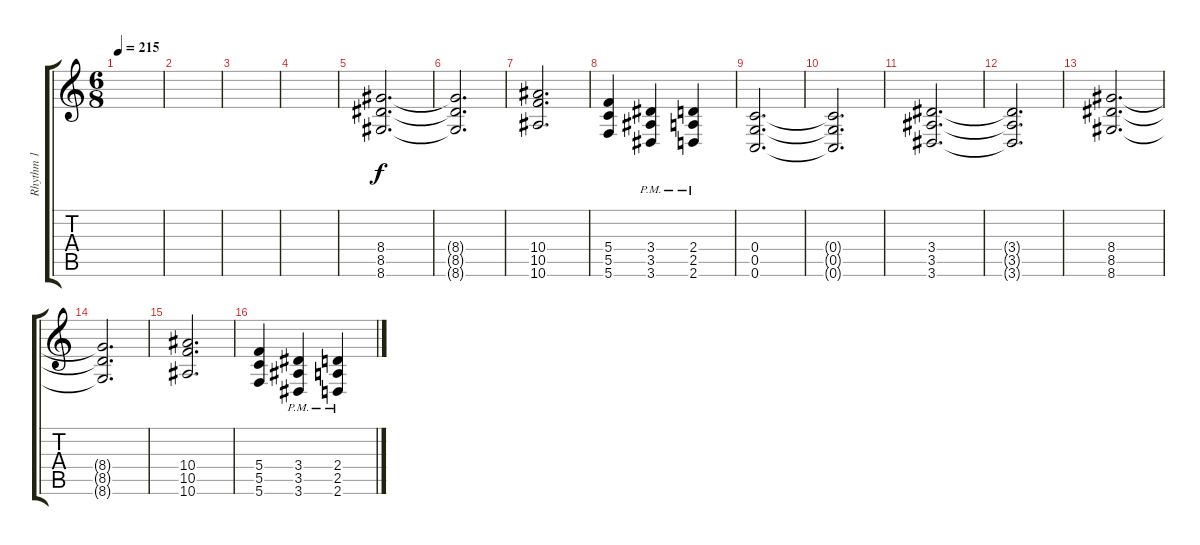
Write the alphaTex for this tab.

\track ("Rhythm 1" "Rhythm 1") {instrument distortionguitar}
\staff {score tabs}
\tuning (D4 A3 F3 C3 G2 C2) {hide}
\ts (6 8)
\tempo 215
\clef g2
\ks c
|
|
|
|
(8.4 8.5 8.6).2{d volume 6} |
(8.4{t} 8.5{t} 8.6{t}).2{d} |
(10.4 10.5 10.6).2{d} |
(5.4 5.5 5.6).4 (3.4{pm} 3.5{pm} 3.6{pm}).4 (2.4{pm} 2.5{pm} 2.6{pm}).4 |
(0.4 0.5 0.6).2{d} |
(0.4{t} 0.5{t} 0.6{t}).2{d} |
(3.4 3.5 3.6).2{d} |
(3.4{t} 3.5{t} 3.6{t}).2{d} |
(8.4 8.5 8.6).2{d} |
(8.4{t} 8.5{t} 8.6{t}).2{d} |
(10.4 10.5 10.6).2{d} |
(5.4 5.5 5.6).4 (3.4{pm} 3.5{pm} 3.6{pm}).4 (2.4{pm} 2.5{pm} 2.6{pm}).4
